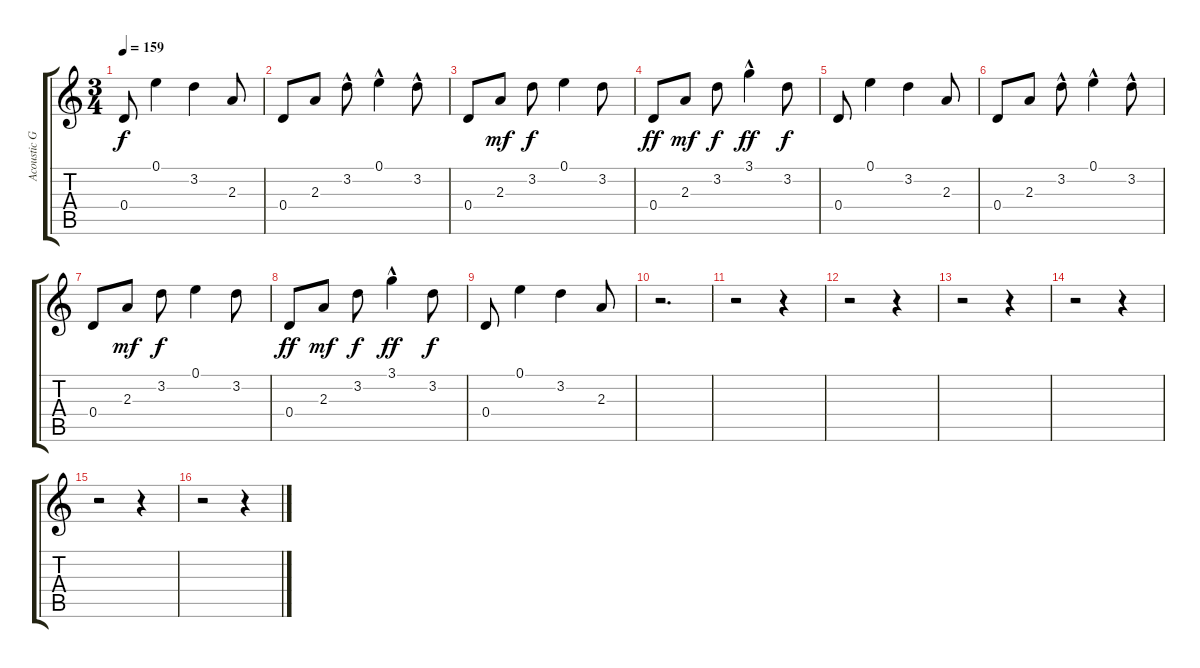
\track ("Acoustic Guitar" "Acoustic G") {instrument acousticguitarsteel}
\staff {score tabs}
\tuning (E4 B3 G3 D3 A2 E2) {hide}
\ts (3 4)
\tempo 159
\clef g2
\ks c
0.4.8{dy f} 0.1.4 3.2.4 2.3.8 |
0.4.8 2.3.8 3.2{hac}.8 0.1{hac}.4 3.2{hac}.8 |
0.4.8 2.3.8{dy mf} 3.2.8{dy f} 0.1.4 3.2.8 |
0.4.8{dy ff} 2.3.8{dy mf} 3.2.8{dy f} 3.1{hac}.4{dy ff} 3.2.8{dy f} |
0.4.8 0.1.4 3.2.4 2.3.8 |
0.4.8 2.3.8 3.2{hac}.8 0.1{hac}.4 3.2{hac}.8 |
0.4.8 2.3.8{dy mf} 3.2.8{dy f} 0.1.4 3.2.8 |
0.4.8{dy ff} 2.3.8{dy mf} 3.2.8{dy f} 3.1{hac}.4{dy ff} 3.2.8{dy f} |
0.4.8 0.1.4 3.2.4 2.3.8 |
r.2{d} |
r.2 r.4 |
r.2 r.4 |
r.2 r.4 |
r.2 r.4 |
r.2 r.4 |
r.2 r.4
